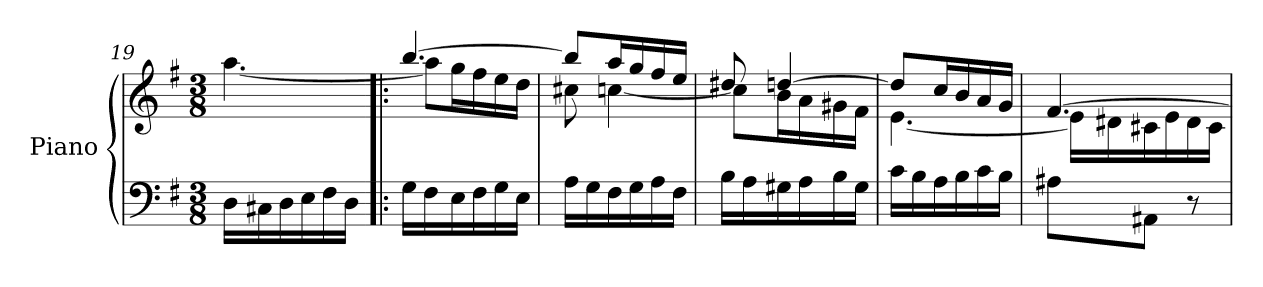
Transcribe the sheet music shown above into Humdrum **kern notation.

**kern	**kern
*part1	*part1
*staff2	*staff1
*I"Piano	*
*I'Pno	*
!!LO:LB:g=z
*clefF4	*clefG2
*k[f#]	*k[f#]
*M3/8	*M3/8
=19	=19
*	*^
16D\LL	4.ryy	[4.aa\
16C#X\	.	.
16D\	.	.
16E\	.	.
16F#\	.	.
16D\JJ	.	.
=20!|:	=20!|:	=20!|:
16G\LL	[4.bb/	8aa\L]
16F#\	.	.
16E\	.	16gg\L
16F#\	.	16ff#\
16G\	.	16ee\
16E\JJ	.	16dd\JJ
=21	=21	=21
16A\LL	8bb/L]	8cc#X\
16G\	.	.
16F#\	16aa/L	[4ccn\
16G\	16gg/	.
16A\	16ff#/	.
16F#\JJ	16ee/JJ	.
=22	=22	=22
16B\LL	8dd#X/	8cc\L]
16A\	.	.
16G#X\	[4ddn/	16b\L
16A\	.	16a\
16B\	.	16g#X\
16G#\JJ	.	16f#\JJ
=23	=23	=23
16c\LL	8dd/L]	[4.e\
16B\	.	.
16A\	16cc/L	.
16B\	16b/	.
16c\	16a/	.
16B\JJ	16g/JJ	.
!!LO:LB:g=z	!!
=24	=24	=24
8A#X\L	[4.f#/	16e\LL]
.	.	16d#X\
8AA#X\J	.	16c#X\
.	.	16e\
8r	.	16d#\
.	.	16c#\JJ
*	*v	*v
=	=
*-	*-
